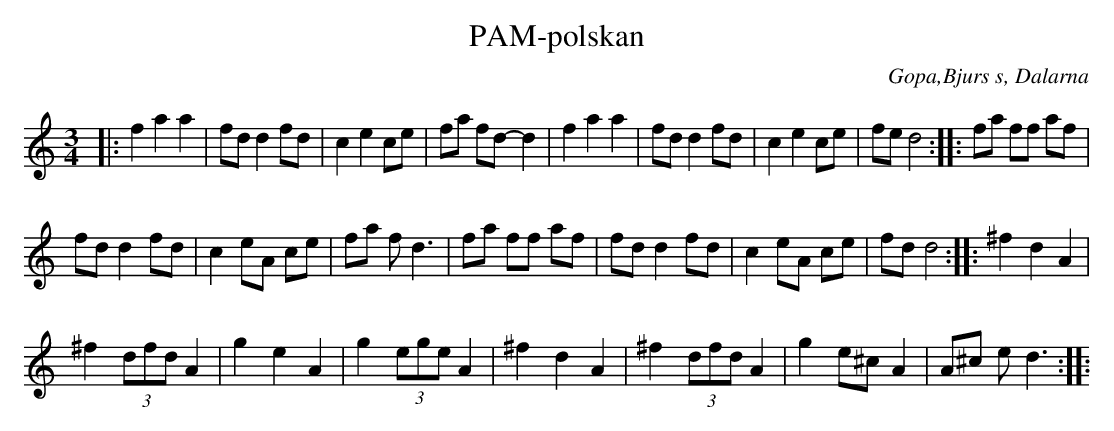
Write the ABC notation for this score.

X:1
T:PAM-polskan
O:Gopa,Bjurs s, Dalarna
M:3/4
L:1/8
K:C
|:f2 a2 a2 | fd d2 fd | c2 e2 ce | fa fd- d2 | f2 a2 a2 | fd d2 fd | c2 e2 ce | fe d4 :: fa ff af | %9
 fd d2 fd | c2 eA ce | fa f d3 | fa ff af | fd d2 fd | c2 eA ce | fd d4 :: ^f2 d2 A2 | %17
 ^f2 (3dfd A2 | g2 e2 A2 | g2 (3ege A2 | ^f2 d2 A2 | ^f2 (3dfd A2 | g2 e^c A2 | A^c e d3 :: %24
